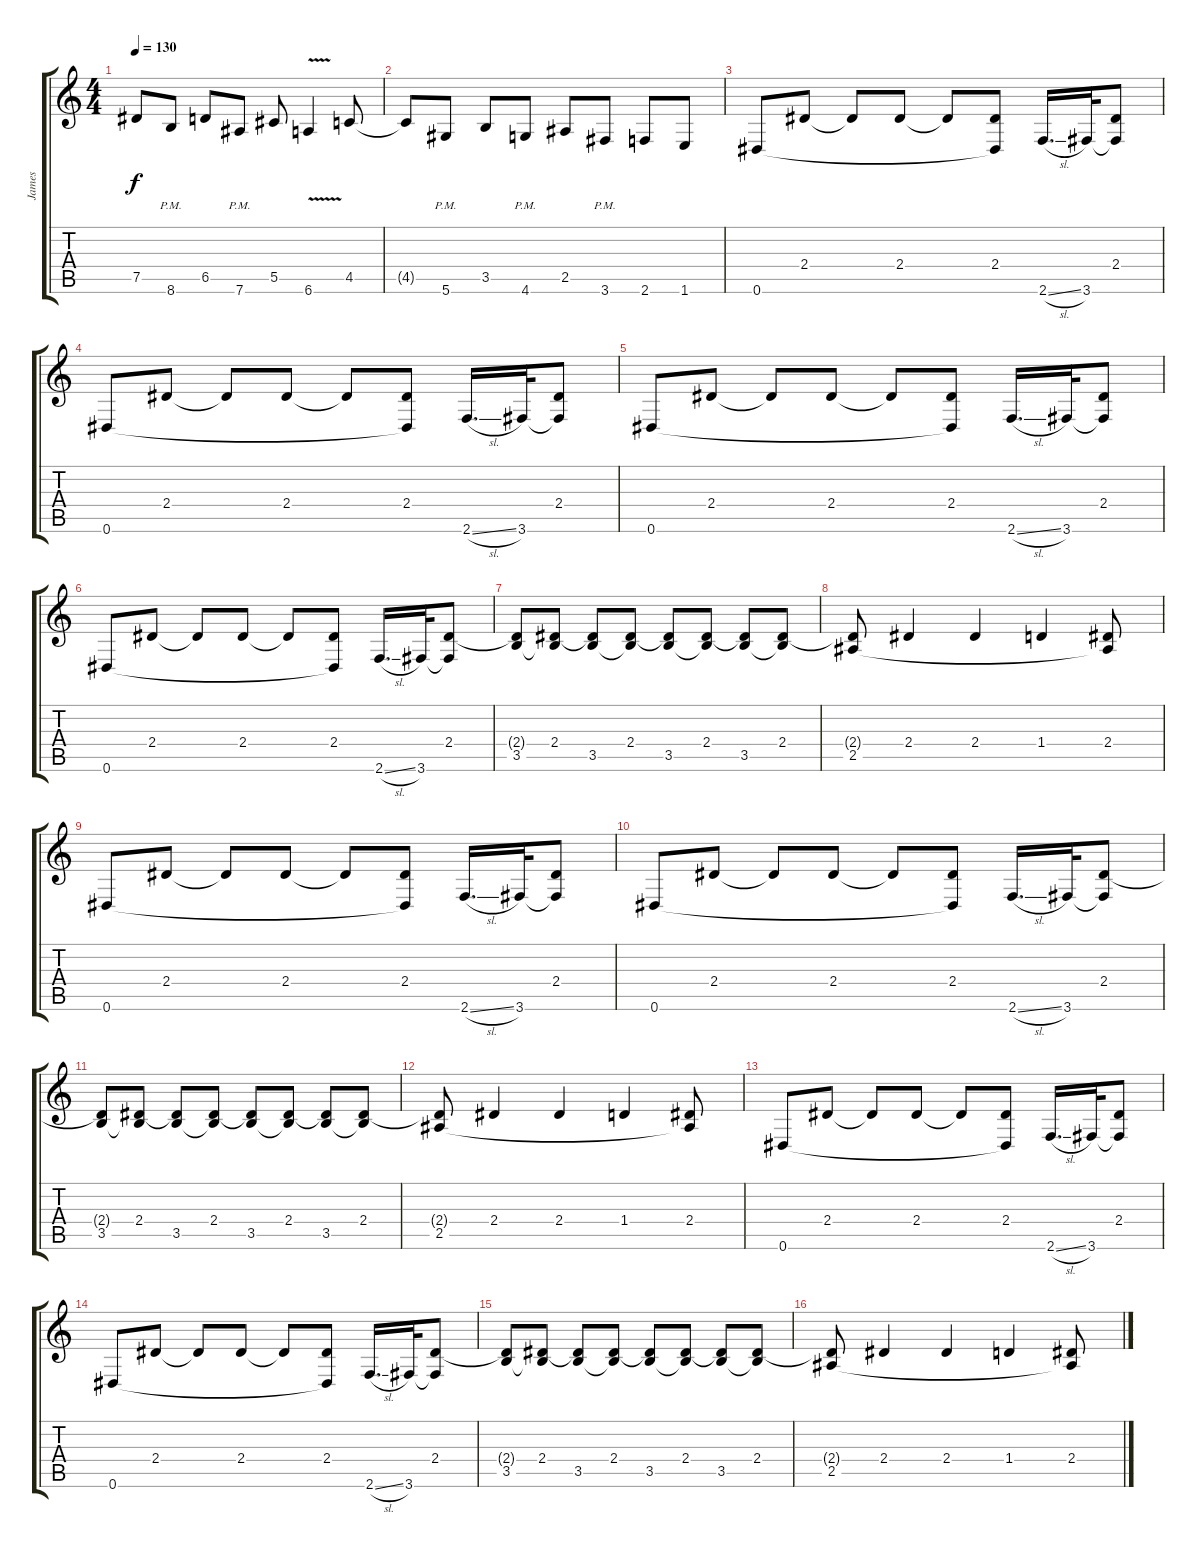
\track ("James" "James") {instrument electricguitarclean}
\staff {score tabs}
\tuning (Eb4 Bb3 Gb3 Db3 Ab2 Eb2) {hide}
\ts (4 4)
\tempo 130
\clef g2
\ks c
7.5{t}.8{dy f} 8.6{pm}.8 6.5.8 7.6{pm}.8 5.5.8 6.6{v}.4 4.5.8 |
4.5{t}.8 5.6{pm}.8 3.5.8 4.6{pm}.8 2.5.8 3.6{pm}.8 2.6.8 1.6.8 |
0.6.8{instrument electricguitarclean} 2.4.8 2.4{t}.8 2.4.8 2.4{t}.8 (2.4 0.6{t}).8 2.6{sl}.16{d} 3.6.32 (2.4 3.6{t}).8 |
0.6.8 2.4.8 2.4{t}.8 2.4.8 2.4{t}.8 (2.4 0.6{t}).8 2.6{sl}.16{d} 3.6.32 (2.4 3.6{t}).8 |
0.6.8 2.4.8 2.4{t}.8 2.4.8 2.4{t}.8 (2.4 0.6{t}).8 2.6{sl}.16{d} 3.6.32 (2.4 3.6{t}).8 |
0.6.8 2.4.8 2.4{t}.8 2.4.8 2.4{t}.8 (2.4 0.6{t}).8 2.6{sl}.16{d} 3.6.32 (2.4 3.6{t}).8 |
(2.4{t} 3.5).8 (2.4 3.5{t}).8 (2.4{t} 3.5).8 (2.4 3.5{t}).8 (2.4{t} 3.5).8 (2.4 3.5{t}).8 (2.4{t} 3.5).8 (2.4 3.5{t}).8 |
(2.4{t} 2.5).8 2.4.4 2.4.4 1.4.4 (2.4 2.5{t}).8 |
0.6.8 2.4.8 2.4{t}.8 2.4.8 2.4{t}.8 (2.4 0.6{t}).8 2.6{sl}.16{d} 3.6.32 (2.4 3.6{t}).8 |
0.6.8 2.4.8 2.4{t}.8 2.4.8 2.4{t}.8 (2.4 0.6{t}).8 2.6{sl}.16{d} 3.6.32 (2.4 3.6{t}).8 |
(2.4{t} 3.5).8 (2.4 3.5{t}).8 (2.4{t} 3.5).8 (2.4 3.5{t}).8 (2.4{t} 3.5).8 (2.4 3.5{t}).8 (2.4{t} 3.5).8 (2.4 3.5{t}).8 |
(2.4{t} 2.5).8 2.4.4 2.4.4 1.4.4 (2.4 2.5{t}).8 |
0.6.8 2.4.8 2.4{t}.8 2.4.8 2.4{t}.8 (2.4 0.6{t}).8 2.6{sl}.16{d} 3.6.32 (2.4 3.6{t}).8 |
0.6.8 2.4.8 2.4{t}.8 2.4.8 2.4{t}.8 (2.4 0.6{t}).8 2.6{sl}.16{d} 3.6.32 (2.4 3.6{t}).8 |
(2.4{t} 3.5).8 (2.4 3.5{t}).8 (2.4{t} 3.5).8 (2.4 3.5{t}).8 (2.4{t} 3.5).8 (2.4 3.5{t}).8 (2.4{t} 3.5).8 (2.4 3.5{t}).8 |
(2.4{t} 2.5).8 2.4.4 2.4.4 1.4.4 (2.4 2.5{t}).8
